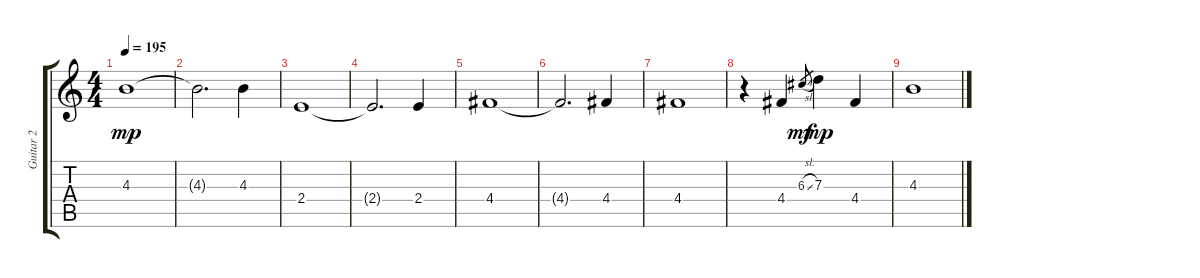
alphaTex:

\track ("Guitar 2" "Guitar 2") {instrument electricguitarclean}
\staff {score tabs}
\tuning (E4 B3 G3 D3 A2 E2) {hide}
\ts (4 4)
\tempo 195
\clef g2
\ks c
4.3.1{dy mp} |
4.3{t}.2{d} 4.3.4 |
2.4.1 |
2.4{t}.2{d} 2.4.4 |
4.4.1 |
4.4{t}.2{d} 4.4.4 |
4.4.1 |
r.4 4.4.4 6.3{sl}.8{gr dy mf} 7.3.4{dy mp} 4.4.4 |
4.3.1
